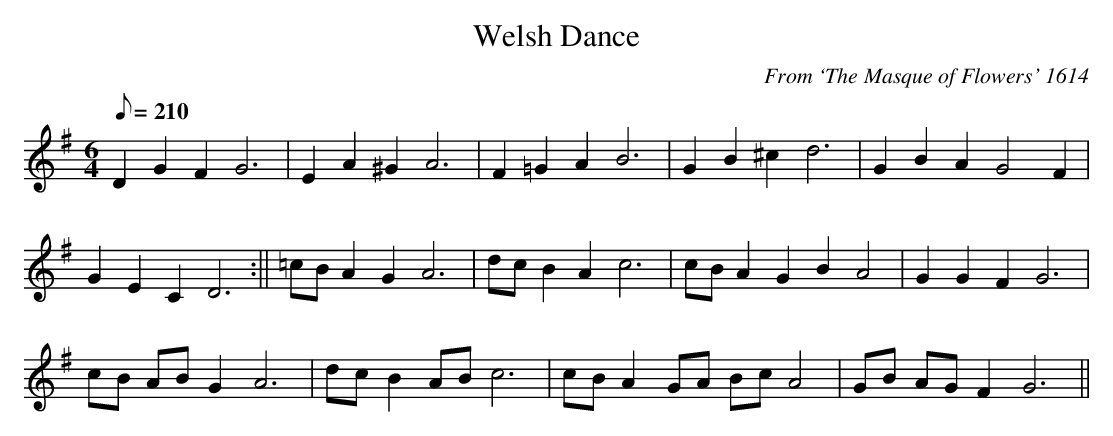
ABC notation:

X:1
T:Welsh Dance
M:6/4
L:1/8
Q:210
C:From `The Masque of Flowers' 1614
K:G
D2 G2 F2 G6 | E2 A2 ^G2 A6 | F2 =G2 A2 B6 | G2 B2 ^c2 d6 | G2 B2 A2 G4 F2|
G2 E2 C2 D6 :|| =cB A2 G2 A6 | dc B2 A2 c6 | cB A2 G2 B2 A4 | G2 G2F2 G6 |
cB AB G2 A6 | dc B2 ABc6 | cB A2 GA Bc A4 | GB AG F2 G6 ||
